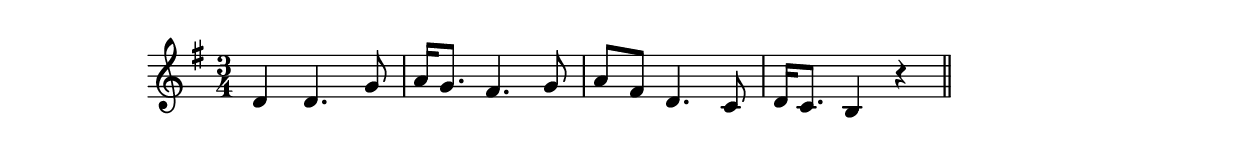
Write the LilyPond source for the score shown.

\version "2.19.49"
%{\header {
  title = "adagio from string quartet # 1"
  composer = "W.A. Mozart"
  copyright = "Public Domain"
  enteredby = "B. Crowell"
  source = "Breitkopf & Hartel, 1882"
}%}
\score{{\key g \major
    \time 3/4
    %{\tempo 4=70
    %}\relative d' {
d4 d4. g8 | a16 g8. fis4. g8 | a8 fis d4. c8 | d16 c8. b4 r \bar "||"
}
}}